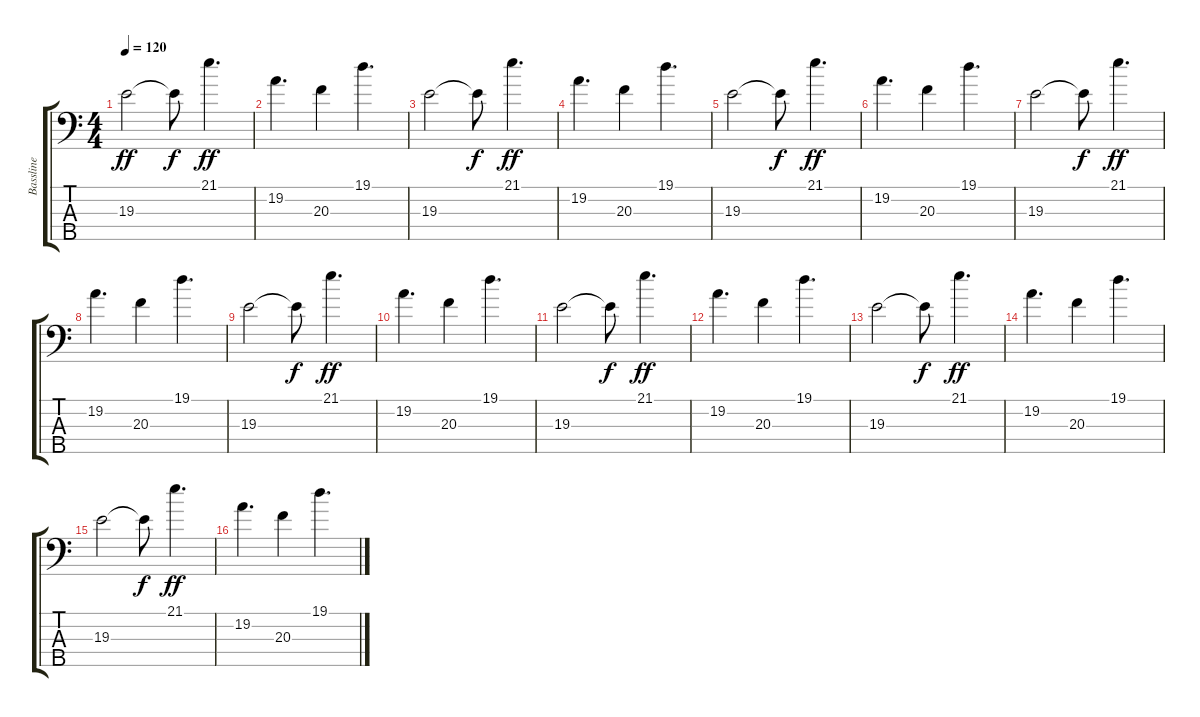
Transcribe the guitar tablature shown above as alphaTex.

\track ("Bassline" "Bassline") {instrument electricbassfinger}
\staff {score tabs}
\tuning (G2 D2 A1 E1 B0) {hide}
\ts (4 4)
\tempo 120
\clef f4
\ks c
19.3.2{dy ff} 19.3{t}.8{dy f} 21.1.4{d dy ff} |
19.2.4{d} 20.3.4 19.1.4{d} |
19.3.2 19.3{t}.8{dy f} 21.1.4{d dy ff} |
19.2.4{d} 20.3.4 19.1.4{d} |
19.3.2 19.3{t}.8{dy f} 21.1.4{d dy ff} |
19.2.4{d} 20.3.4 19.1.4{d} |
19.3.2 19.3{t}.8{dy f} 21.1.4{d dy ff} |
19.2.4{d} 20.3.4 19.1.4{d} |
19.3.2 19.3{t}.8{dy f} 21.1.4{d dy ff} |
19.2.4{d} 20.3.4 19.1.4{d} |
19.3.2 19.3{t}.8{dy f} 21.1.4{d dy ff} |
19.2.4{d} 20.3.4 19.1.4{d} |
19.3.2 19.3{t}.8{dy f} 21.1.4{d dy ff} |
19.2.4{d} 20.3.4 19.1.4{d} |
19.3.2 19.3{t}.8{dy f} 21.1.4{d dy ff} |
19.2.4{d} 20.3.4 19.1.4{d}
